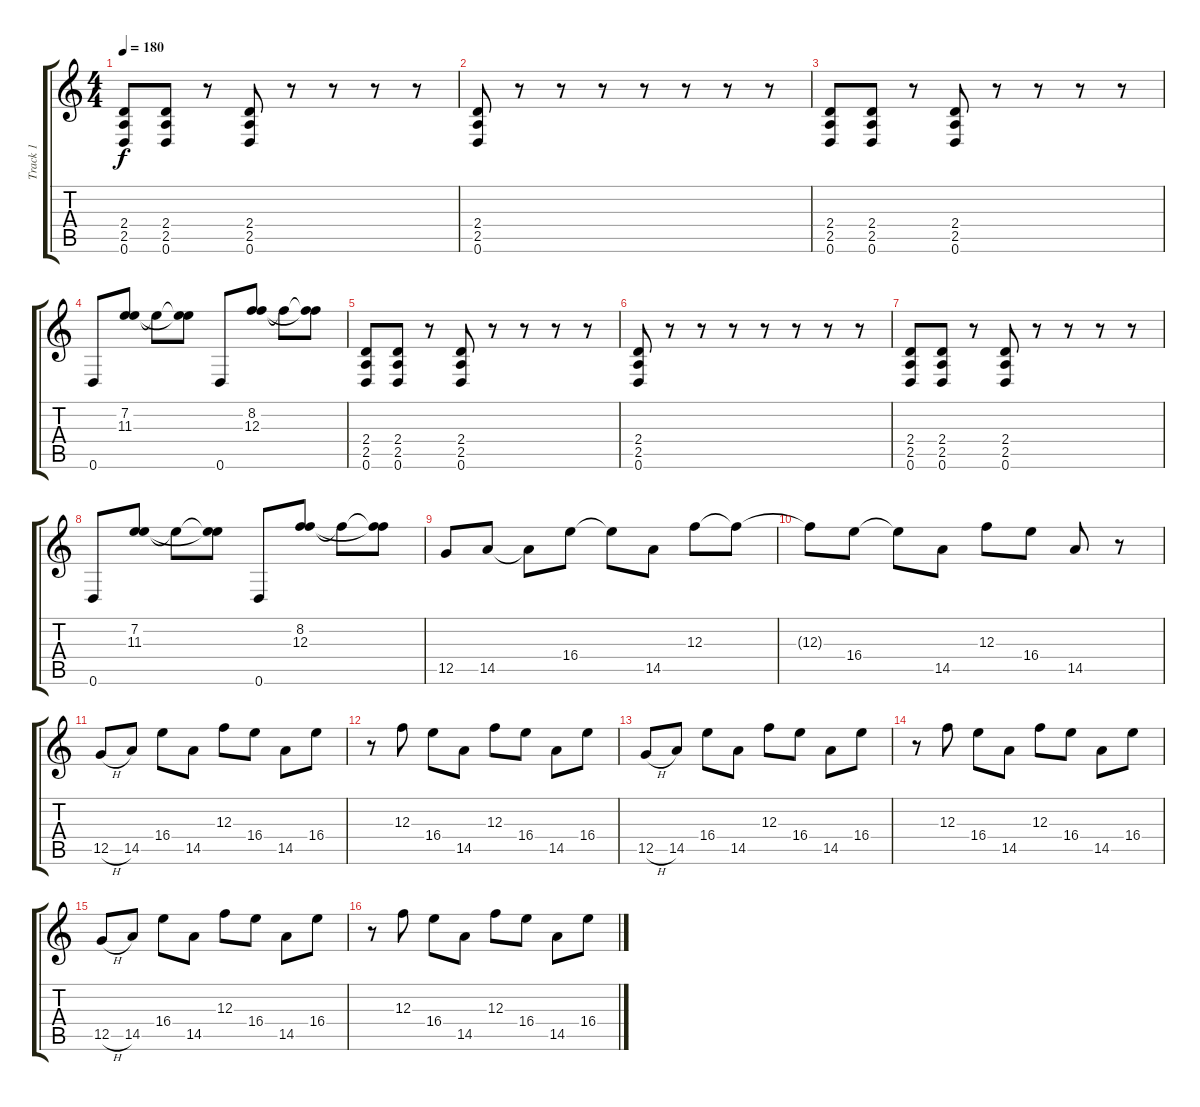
\track ("Track 1" "Track 1") {instrument distortionguitar}
\staff {score tabs}
\tuning (D4 A3 F3 C3 G2 D2) {hide}
\ts (4 4)
\tempo 180
\clef g2
\ks c
(2.4 2.5 0.6).8{dy f} (2.4 2.5 0.6).8 r.8 (2.4 2.5 0.6).8 r.8 r.8 r.8 r.8 |
(2.4 2.5 0.6).8 r.8 r.8 r.8 r.8 r.8 r.8 r.8 |
(2.4 2.5 0.6).8 (2.4 2.5 0.6).8 r.8 (2.4 2.5 0.6).8 r.8 r.8 r.8 r.8 |
0.6.8 (7.2 11.3).8 11.3{t}.8 (7.2{t} 11.3{t}).8 0.6.8 (8.2 12.3).8 8.2{t}.8 (8.2{t} 12.3{t}).8 |
(2.4 2.5 0.6).8 (2.4 2.5 0.6).8 r.8 (2.4 2.5 0.6).8 r.8 r.8 r.8 r.8 |
(2.4 2.5 0.6).8 r.8 r.8 r.8 r.8 r.8 r.8 r.8 |
(2.4 2.5 0.6).8 (2.4 2.5 0.6).8 r.8 (2.4 2.5 0.6).8 r.8 r.8 r.8 r.8 |
0.6.8 (7.2 11.3).8 11.3{t}.8 (7.2{t} 11.3{t}).8 0.6.8 (8.2 12.3).8 8.2{t}.8 (8.2{t} 12.3{t}).8 |
12.5.8 14.5.8 14.5{t}.8 16.4.8 16.4{t}.8 14.5.8 12.3.8 12.3{t}.8 |
12.3{t}.8 16.4.8 16.4{t}.8 14.5.8 12.3.8 16.4.8 14.5.8 r.8 |
12.5{h}.8 14.5.8 16.4.8 14.5.8 12.3.8 16.4.8 14.5.8 16.4.8 |
r.8 12.3.8 16.4.8 14.5.8 12.3.8 16.4.8 14.5.8 16.4.8 |
12.5{h}.8 14.5.8 16.4.8 14.5.8 12.3.8 16.4.8 14.5.8 16.4.8 |
r.8 12.3.8 16.4.8 14.5.8 12.3.8 16.4.8 14.5.8 16.4.8 |
12.5{h}.8 14.5.8 16.4.8 14.5.8 12.3.8 16.4.8 14.5.8 16.4.8 |
r.8 12.3.8 16.4.8 14.5.8 12.3.8 16.4.8 14.5.8 16.4.8
